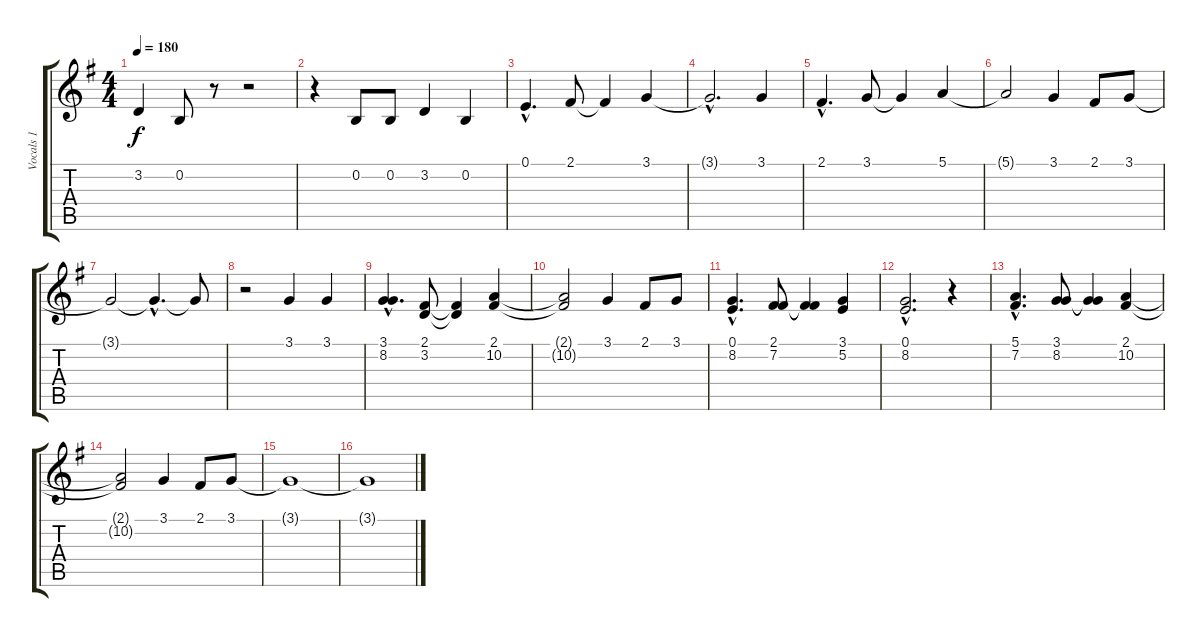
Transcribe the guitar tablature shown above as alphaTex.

\track ("Vocals 1" "Vocals 1") {instrument englishhorn}
\staff {score tabs}
\tuning (E4 B3 G3 D3 A2 E2) {hide}
\ts (4 4)
\tempo 180
\clef g2
\ks g
3.2{t}.4{dy f} 0.2.8 r.8 r.2 |
r.4 0.2.8 0.2.8 3.2.4 0.2.4 |
0.1{hac}.4{d} 2.1.8 2.1{t}.4 3.1.4 |
3.1{hac t}.2{d} 3.1.4 |
2.1{hac}.4{d} 3.1.8 3.1{t}.4 5.1.4 |
5.1{t}.2 3.1.4 2.1.8 3.1.8 |
3.1{t}.2 3.1{hac t}.4{d} 3.1{t}.8 |
r.2 3.1.4 3.1.4 |
(3.1{hac} 8.2{hac}).4{d} (2.1 3.2).8 (2.1{t} 3.2{t}).4 (2.1 10.2).4 |
(2.1{t} 10.2{t}).2 3.1.4 2.1.8 3.1.8 |
(0.1{hac} 8.2{hac}).4{d} (2.1 7.2).8 (2.1{t} 7.2{t}).4 (3.1 5.2).4 |
(0.1{hac} 8.2{hac}).2{d} r.4 |
(5.1{hac} 7.2{hac}).4{d} (3.1 8.2).8 (3.1{t} 8.2{t}).4 (2.1 10.2).4 |
(2.1{t} 10.2{t}).2 3.1.4 2.1.8 3.1.8 |
3.1{t}.1 |
3.1{t}.1
